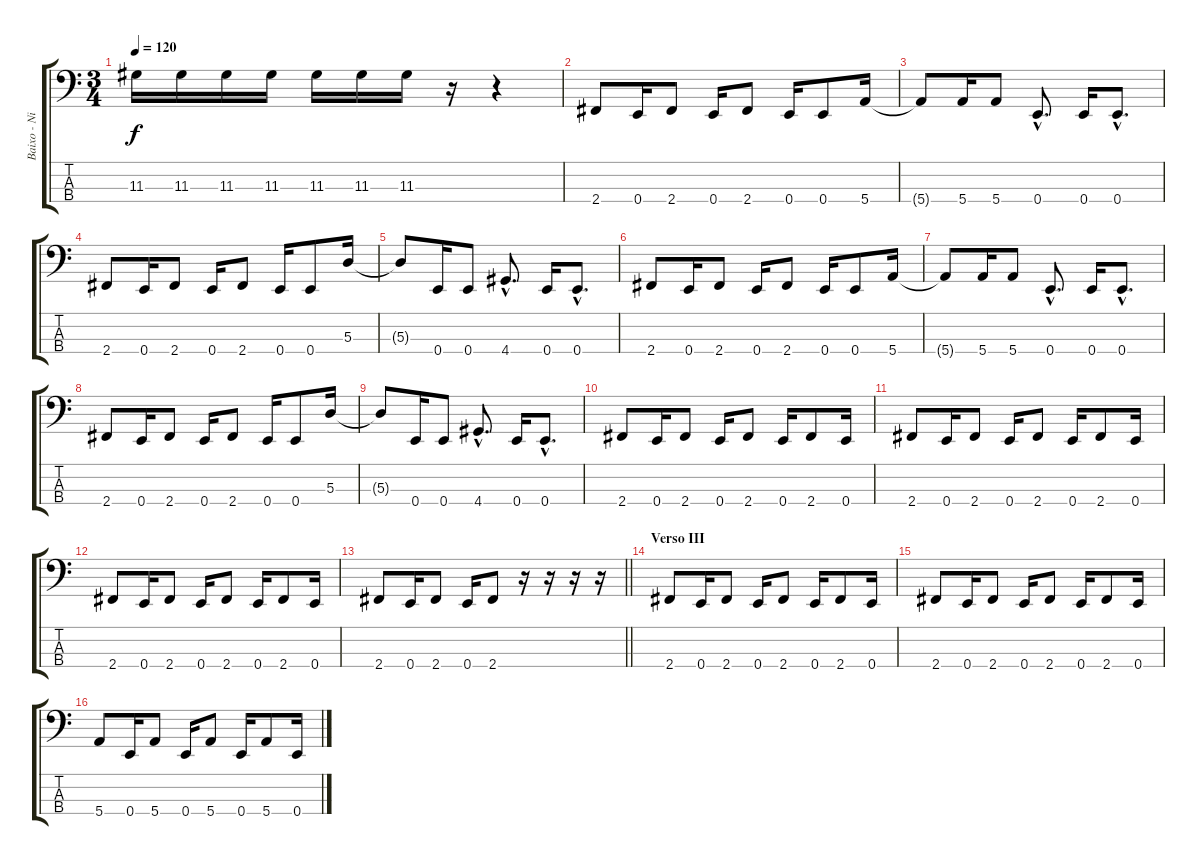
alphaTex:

\track ("Baixo - Nikola" "Baixo - Ni") {instrument electricbasspick}
\staff {score tabs}
\tuning (G2 D2 A1 E1) {hide}
\ts (3 4)
\tempo 120
\clef f4
\ks c
11.3.16{dy f} 11.3.16 11.3.16 11.3.16 11.3.16 11.3.16 11.3.16 r.16 r.4 |
2.4.8 0.4.16 2.4.8 0.4.16 2.4.8 0.4.16 0.4.8 5.4.16 |
5.4{t}.8 5.4.16 5.4.8 0.4{hac}.8{d} 0.4.16 0.4{hac}.8{d} |
2.4.8 0.4.16 2.4.8 0.4.16 2.4.8 0.4.16 0.4.8 5.3.16 |
5.3{t}.8 0.4.16 0.4.8 4.4{hac}.8{d} 0.4.16 0.4{hac}.8{d} |
2.4.8 0.4.16 2.4.8 0.4.16 2.4.8 0.4.16 0.4.8 5.4.16 |
5.4{t}.8 5.4.16 5.4.8 0.4{hac}.8{d} 0.4.16 0.4{hac}.8{d} |
2.4.8 0.4.16 2.4.8 0.4.16 2.4.8 0.4.16 0.4.8 5.3.16 |
5.3{t}.8 0.4.16 0.4.8 4.4{hac}.8{d} 0.4.16 0.4{hac}.8{d} |
2.4.8 0.4.16 2.4.8 0.4.16 2.4.8 0.4.16 2.4.8 0.4.16 |
2.4.8 0.4.16 2.4.8 0.4.16 2.4.8 0.4.16 2.4.8 0.4.16 |
2.4.8 0.4.16 2.4.8 0.4.16 2.4.8 0.4.16 2.4.8 0.4.16 |
\barLineRight lightlight
2.4.8 0.4.16 2.4.8 0.4.16 2.4.8 r.16 r.16 r.16 r.16 |
\section ("" "Verso III")
2.4.8 0.4.16 2.4.8 0.4.16 2.4.8 0.4.16 2.4.8 0.4.16 |
2.4.8 0.4.16 2.4.8 0.4.16 2.4.8 0.4.16 2.4.8 0.4.16 |
5.4.8 0.4.16 5.4.8 0.4.16 5.4.8 0.4.16 5.4.8 0.4.16
